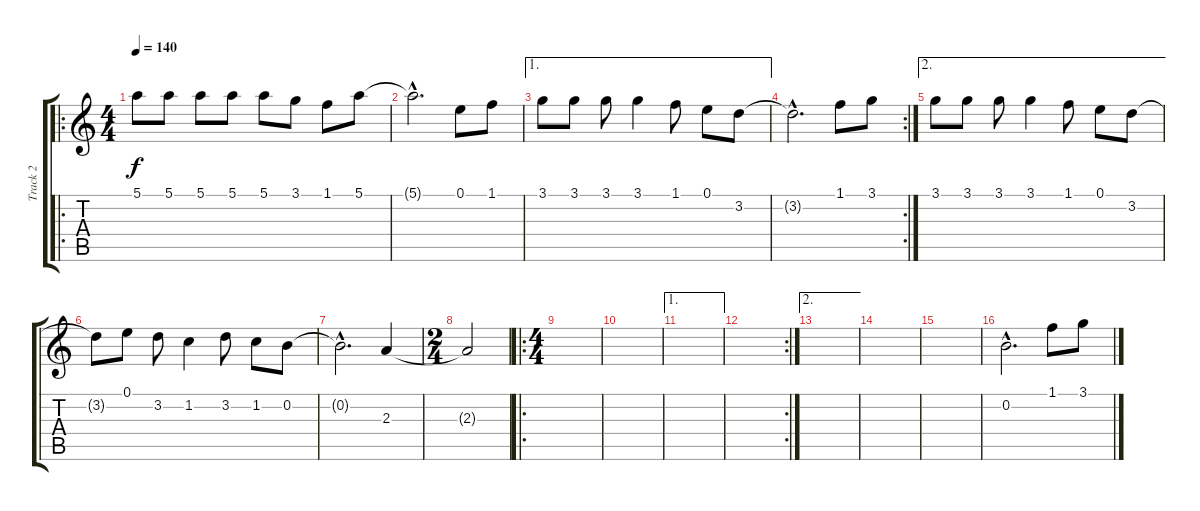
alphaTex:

\track ("Track 2" "Track 2") {instrument contrabass}
\staff {score tabs}
\tuning (E4 B3 G3 D3 A2 E2) {hide}
\ro
\ts (4 4)
\tempo 140
\clef g2
\ks c
5.1.8{dy f} 5.1.8 5.1.8 5.1.8 5.1.8 3.1.8 1.1.8 5.1.8 |
5.1{hac t}.2{d} 0.1.8 1.1.8 |
\ae 1
3.1.8 3.1.8 3.1.8 3.1.4 1.1.8 0.1.8 3.2.8 |
\rc 2
3.2{hac t}.2{d} 1.1.8 3.1.8 |
\ae 2
3.1.8 3.1.8 3.1.8 3.1.4 1.1.8 0.1.8 3.2.8 |
3.2{t}.8 0.1.8 3.2.8 1.2.4 3.2.8 1.2.8 0.2.8 |
0.2{hac t}.2{d} 2.3.4 |
\ts (2 4)
2.3{t}.2 |
\ro
\ts (4 4)
|
|
\ae 1
|
\rc 2
|
\ae 2
|
|
|
0.2{hac}.2{d} 1.1.8 3.1.8
